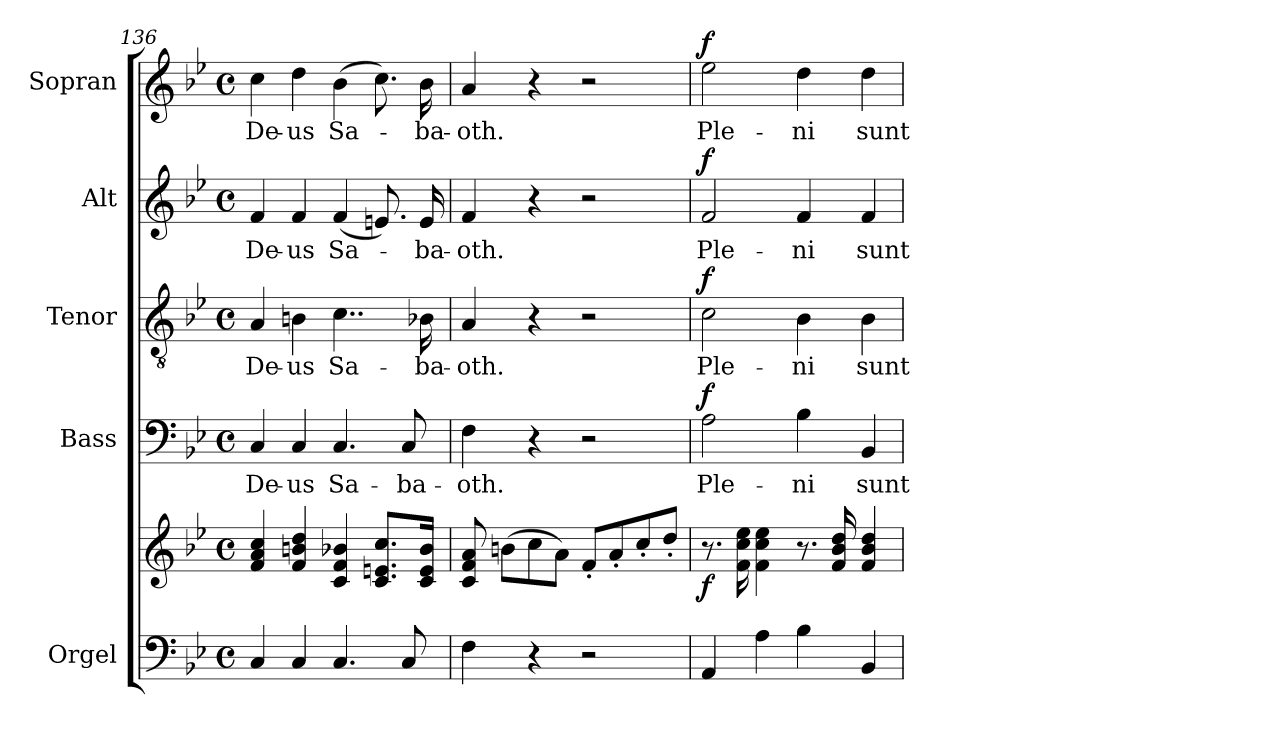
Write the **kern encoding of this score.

**kern	**kern	**dynam	**kern	**text	**dynam	**kern	**text	**dynam	**kern	**text	**dynam	**kern	**text	**dynam
*part5	*part5	*part5	*part4	*part4	*part4	*part3	*part3	*part3	*part2	*part2	*part2	*part1	*part1	*part1
*staff6	*staff5	*staff5/6	*staff4	*staff4	*staff4	*staff3	*staff3	*staff3	*staff2	*staff2	*staff2	*staff1	*staff1	*staff1
*I"Orgel	*	*	*I"Bass	*	*	*I"Tenor	*	*	*I"Alt	*	*	*I"Sopran	*	*
*I'Org.	*	*	*I'B.	*	*	*I'T.	*	*	*I'A.	*	*	*I'S.	*	*
*clefF4	*clefG2	*	*clefF4	*	*	*clefGv2	*	*	*clefG2	*	*	*clefG2	*	*
*k[b-e-]	*k[b-e-]	*	*k[b-e-]	*	*	*k[b-e-]	*	*	*k[b-e-]	*	*	*k[b-e-]	*	*
*B-:	*B-:	*	*B-:	*	*	*B-:	*	*	*B-:	*	*	*B-:	*	*
*M4/4	*M4/4	*	*M4/4	*	*	*M4/4	*	*	*M4/4	*	*	*M4/4	*	*
*met(c)	*met(c)	*	*met(c)	*	*	*met(c)	*	*	*met(c)	*	*	*met(c)	*	*
=136	=136	=136	=136	=136	=136	=136	=136	=136	=136	=136	=136	=136	=136	=136
!	!	!	!	!LO:LY:b	!	!	!LO:LY:b	!	!	!LO:LY:b	!	!	!LO:LY:b	!
4C/	4f/ 4a/ 4cc/	.	4C/	De-	.	4A/	De-	.	4f/	De-	.	4cc\	De-	.
!	!	!	!	!LO:LY:b	!	!	!LO:LY:b	!	!	!LO:LY:b	!	!	!LO:LY:b	!
4C/	4f/ 4bn/ 4dd/	.	4C/	-us	.	4Bn\	-us	.	4f/	-us	.	4dd\	-us	.
!	!	!	!	!LO:LY:b	!	!	!LO:LY:b	!	!	!LO:LY:b	!	!	!LO:LY:b	!
4.C/	4c/ 4f/ 4b-X/	.	4.C/	Sa-	.	4..c\	Sa-	.	(<4f/	Sa-	.	(>4b-\	Sa-	.
.	8.c/ 8.en/ 8.cc/L	.	.	.	.	.	.	.	8.en/)	.	.	8.cc\)	.	.
!	!	!	!	!LO:LY:b	!	!	!	!	!	!	!	!	!	!
8C/	.	.	8C/	-ba-	.	.	.	.	.	.	.	.	.	.
!	!	!	!	!	!	!	!LO:LY:b	!	!	!LO:LY:b	!	!	!LO:LY:b	!
.	16c/ 16e/ 16b-/Jk	.	.	.	.	16B-X\	-ba-	.	16e/	-ba-	.	16b-\	-ba-	.
=137	=137	=137	=137	=137	=137	=137	=137	=137	=137	=137	=137	=137	=137	=137
!	!	!	!	!LO:LY:b	!	!	!LO:LY:b	!	!	!LO:LY:b	!	!	!LO:LY:b	!
4F\	8c/ 8f/ 8a/	.	4F\	-oth.	.	4A/	-oth.	.	4f/	-oth.	.	4a/	-oth.	.
.	(>8bn\L	.	.	.	.	.	.	.	.	.	.	.	.	.
4r	8cc\	.	4r	.	.	4r	.	.	4r	.	.	4r	.	.
.	8a\J)	.	.	.	.	.	.	.	.	.	.	.	.	.
2r	8f'</L	.	2r	.	.	2r	.	.	2r	.	.	2r	.	.
.	8a'</	.	.	.	.	.	.	.	.	.	.	.	.	.
.	8cc'</	.	.	.	.	.	.	.	.	.	.	.	.	.
.	8dd'</J	.	.	.	.	.	.	.	.	.	.	.	.	.
=138	=138	=138	=138	=138	=138	=138	=138	=138	=138	=138	=138	=138	=138	=138
!	!	!LO:DY:b	!	!LO:LY:b	!LO:DY:a	!	!LO:LY:b	!LO:DY:a	!	!LO:LY:b	!LO:DY:a	!	!LO:LY:b	!LO:DY:a
4AA/	8.r	f	2A\	Ple-	f	2c\	Ple-	f	2f/	Ple-	f	2ee-\	Ple-	f
.	16f\ 16cc\ 16ee-\	.	.	.	.	.	.	.	.	.	.	.	.	.
4A\	4f\ 4cc\ 4ee-\	.	.	.	.	.	.	.	.	.	.	.	.	.
!	!	!	!	!LO:LY:b	!	!	!LO:LY:b	!	!	!LO:LY:b	!	!	!LO:LY:b	!
4B-\	8.r	.	4B-\	-ni	.	4B-\	-ni	.	4f/	-ni	.	4dd\	-ni	.
.	16f/ 16b-/ 16dd/	.	.	.	.	.	.	.	.	.	.	.	.	.
!	!	!	!	!LO:LY:b	!	!	!LO:LY:b	!	!	!LO:LY:b	!	!	!LO:LY:b	!
4BB-/	4f/ 4b-/ 4dd/	.	4BB-/	sunt	.	4B-\	sunt	.	4f/	sunt	.	4dd\	sunt	.
=	=	=	=	=	=	=	=	=	=	=	=	=	=	=
*-	*-	*-	*-	*-	*-	*-	*-	*-	*-	*-	*-	*-	*-	*-
